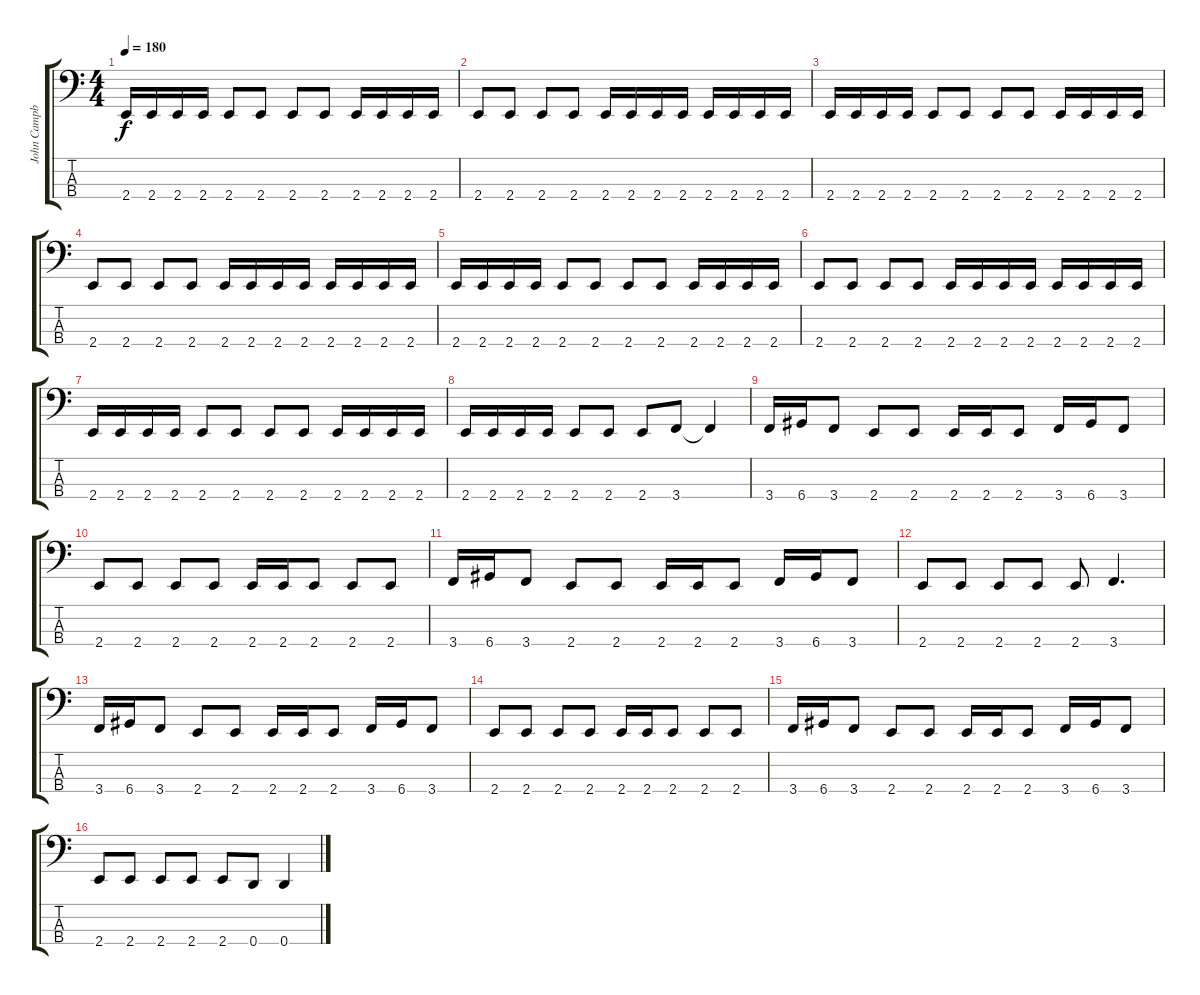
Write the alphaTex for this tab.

\track ("John Campbell - Bass" "John Campb") {instrument electricbasspick}
\staff {score tabs}
\tuning (G2 D2 A1 D1) {hide}
\ts (4 4)
\tempo 180
\clef f4
\ks c
2.4.16{dy f} 2.4.16 2.4.16 2.4.16 2.4.8 2.4.8 2.4.8 2.4.8 2.4.16 2.4.16 2.4.16 2.4.16 |
2.4.8 2.4.8 2.4.8 2.4.8 2.4.16 2.4.16 2.4.16 2.4.16 2.4.16 2.4.16 2.4.16 2.4.16 |
2.4.16 2.4.16 2.4.16 2.4.16 2.4.8 2.4.8 2.4.8 2.4.8 2.4.16 2.4.16 2.4.16 2.4.16 |
2.4.8 2.4.8 2.4.8 2.4.8 2.4.16 2.4.16 2.4.16 2.4.16 2.4.16 2.4.16 2.4.16 2.4.16 |
2.4.16 2.4.16 2.4.16 2.4.16 2.4.8 2.4.8 2.4.8 2.4.8 2.4.16 2.4.16 2.4.16 2.4.16 |
2.4.8 2.4.8 2.4.8 2.4.8 2.4.16 2.4.16 2.4.16 2.4.16 2.4.16 2.4.16 2.4.16 2.4.16 |
2.4.16 2.4.16 2.4.16 2.4.16 2.4.8 2.4.8 2.4.8 2.4.8 2.4.16 2.4.16 2.4.16 2.4.16 |
2.4.16 2.4.16 2.4.16 2.4.16 2.4.8 2.4.8 2.4.8 3.4.8 3.4{t}.4 |
3.4.16 6.4.16 3.4.8 2.4.8 2.4.8 2.4.16 2.4.16 2.4.8 3.4.16 6.4.16 3.4.8 |
2.4.8 2.4.8 2.4.8 2.4.8 2.4.16 2.4.16 2.4.8 2.4.8 2.4.8 |
3.4.16 6.4.16 3.4.8 2.4.8 2.4.8 2.4.16 2.4.16 2.4.8 3.4.16 6.4.16 3.4.8 |
2.4.8 2.4.8 2.4.8 2.4.8 2.4.8 3.4.4{d} |
3.4.16 6.4.16 3.4.8 2.4.8 2.4.8 2.4.16 2.4.16 2.4.8 3.4.16 6.4.16 3.4.8 |
2.4.8 2.4.8 2.4.8 2.4.8 2.4.16 2.4.16 2.4.8 2.4.8 2.4.8 |
3.4.16 6.4.16 3.4.8 2.4.8 2.4.8 2.4.16 2.4.16 2.4.8 3.4.16 6.4.16 3.4.8 |
2.4.8 2.4.8 2.4.8 2.4.8 2.4.8 0.4.8 0.4.4
